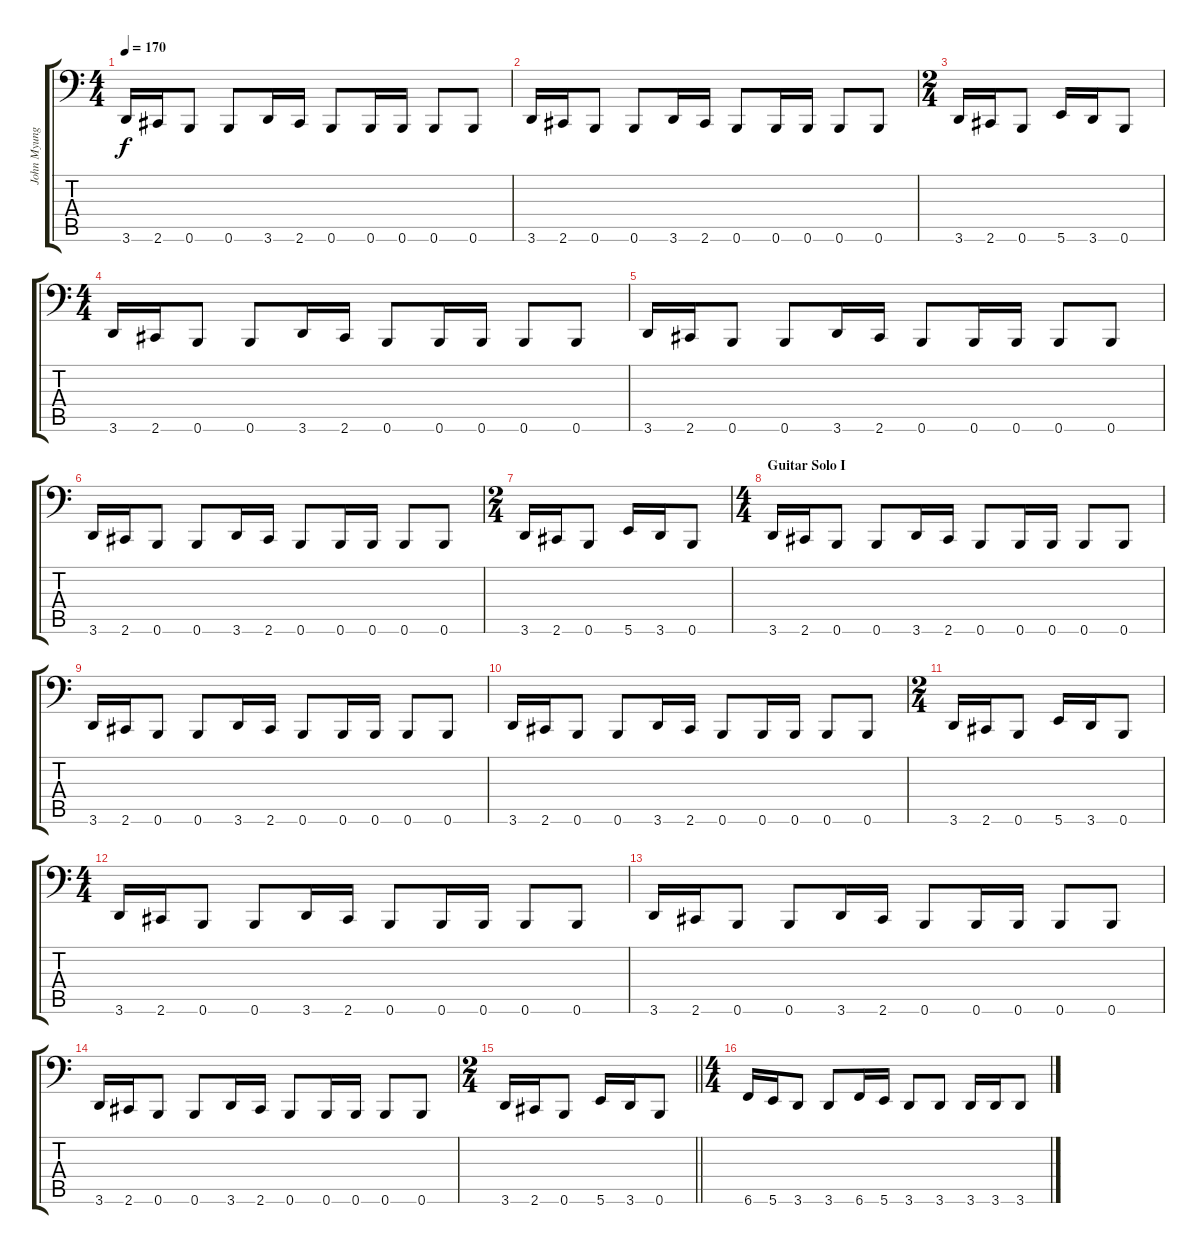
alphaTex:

\track ("John Myung" "John Myung") {instrument electricbassfinger}
\staff {score tabs}
\tuning (C3 G2 D2 A1 E1 B0) {hide}
\ts (4 4)
\tempo 170
\clef f4
\ks c
3.6.16{dy f} 2.6.16 0.6.8 0.6.8 3.6.16 2.6.16 0.6.8 0.6.16 0.6.16 0.6.8 0.6.8 |
3.6.16 2.6.16 0.6.8 0.6.8 3.6.16 2.6.16 0.6.8 0.6.16 0.6.16 0.6.8 0.6.8 |
\ts (2 4)
3.6.16 2.6.16 0.6.8 5.6.16 3.6.16 0.6.8 |
\ts (4 4)
3.6.16 2.6.16 0.6.8 0.6.8 3.6.16 2.6.16 0.6.8 0.6.16 0.6.16 0.6.8 0.6.8 |
3.6.16 2.6.16 0.6.8 0.6.8 3.6.16 2.6.16 0.6.8 0.6.16 0.6.16 0.6.8 0.6.8 |
3.6.16 2.6.16 0.6.8 0.6.8 3.6.16 2.6.16 0.6.8 0.6.16 0.6.16 0.6.8 0.6.8 |
\ts (2 4)
3.6.16 2.6.16 0.6.8 5.6.16 3.6.16 0.6.8 |
\ts (4 4)
\section ("" "Guitar Solo I")
3.6.16 2.6.16 0.6.8 0.6.8 3.6.16 2.6.16 0.6.8 0.6.16 0.6.16 0.6.8 0.6.8 |
3.6.16 2.6.16 0.6.8 0.6.8 3.6.16 2.6.16 0.6.8 0.6.16 0.6.16 0.6.8 0.6.8 |
3.6.16 2.6.16 0.6.8 0.6.8 3.6.16 2.6.16 0.6.8 0.6.16 0.6.16 0.6.8 0.6.8 |
\ts (2 4)
3.6.16 2.6.16 0.6.8 5.6.16 3.6.16 0.6.8 |
\ts (4 4)
3.6.16 2.6.16 0.6.8 0.6.8 3.6.16 2.6.16 0.6.8 0.6.16 0.6.16 0.6.8 0.6.8 |
3.6.16 2.6.16 0.6.8 0.6.8 3.6.16 2.6.16 0.6.8 0.6.16 0.6.16 0.6.8 0.6.8 |
3.6.16 2.6.16 0.6.8 0.6.8 3.6.16 2.6.16 0.6.8 0.6.16 0.6.16 0.6.8 0.6.8 |
\ts (2 4)
\barLineRight lightlight
3.6.16 2.6.16 0.6.8 5.6.16 3.6.16 0.6.8 |
\ts (4 4)
6.6.16 5.6.16 3.6.8 3.6.8 6.6.16 5.6.16 3.6.8 3.6.8 3.6.16 3.6.16 3.6.8
